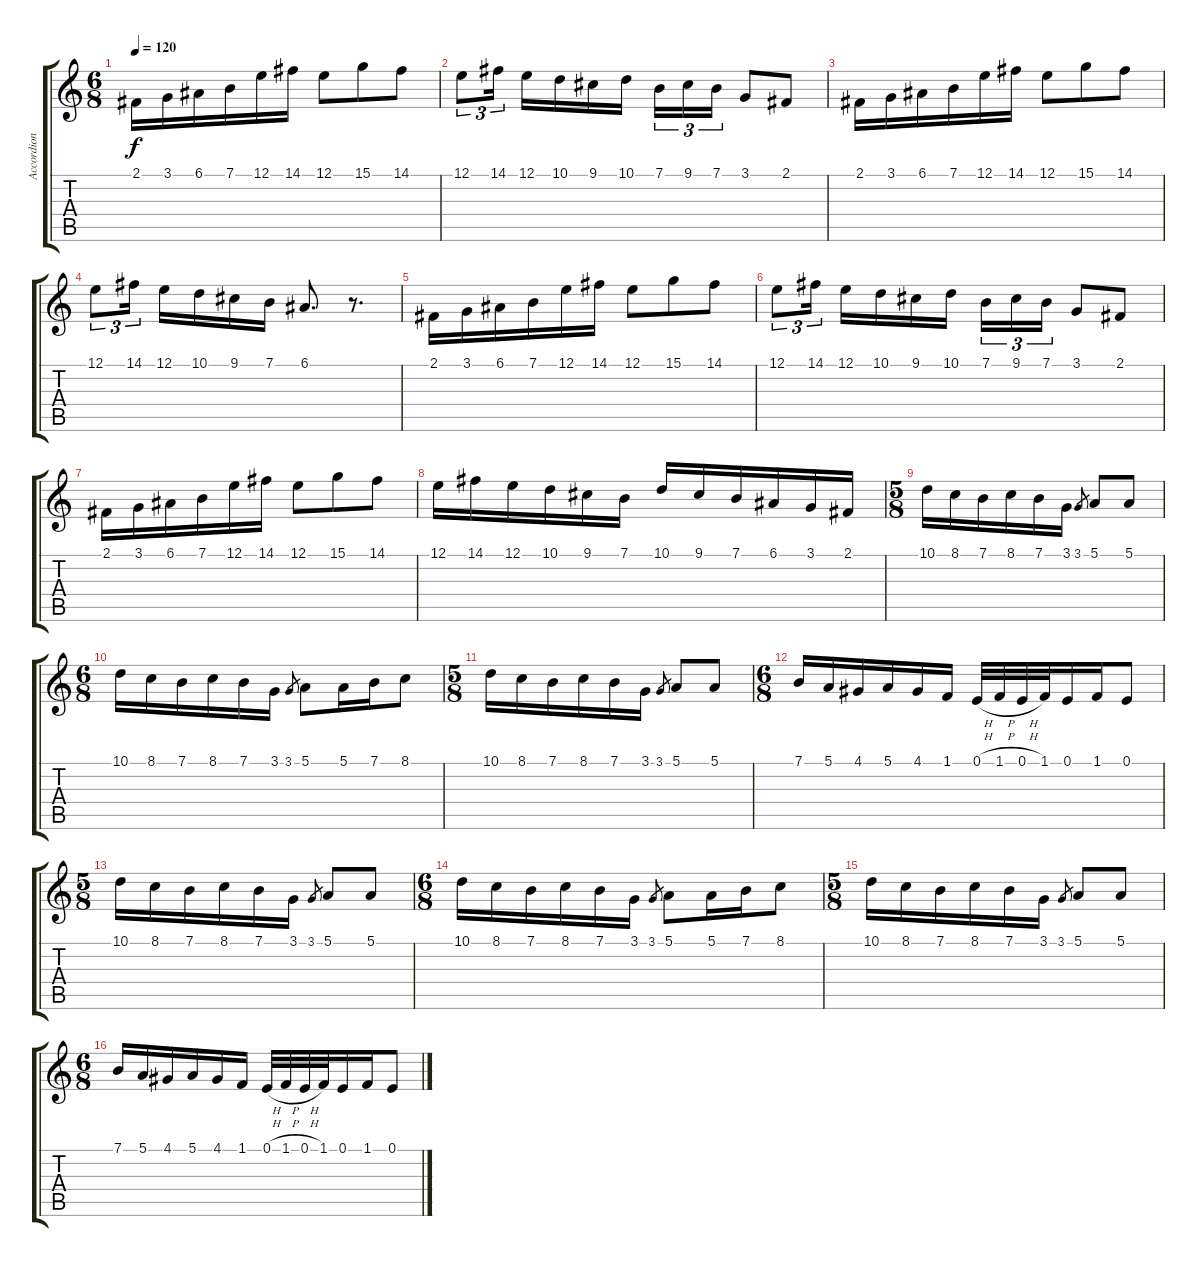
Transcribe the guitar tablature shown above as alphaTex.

\track ("Accordion" "Accordion") {instrument accordion}
\staff {score tabs}
\tuning (E4 B3 G3 D3 A2 E2) {hide}
\ts (6 8)
\tempo 120
\clef g2
\ks c
2.1.16{dy f} 3.1.16 6.1.16 7.1.16 12.1.16 14.1.16 12.1.8 15.1.8 14.1.8 |
12.1.8{tu (3 2)} 14.1.16{tu (3 2) beam splitsecondary} 12.1.16 10.1.16 9.1.16 10.1.16 7.1.16{tu (3 2)} 9.1.16{tu (3 2)} 7.1.16{tu (3 2)} 3.1.8 2.1.8 |
2.1.16 3.1.16 6.1.16 7.1.16 12.1.16 14.1.16 12.1.8 15.1.8 14.1.8 |
12.1.8{tu (3 2)} 14.1.16{tu (3 2) beam splitsecondary} 12.1.16 10.1.16 9.1.16 7.1.16 6.1.8{d} r.8{d} |
2.1.16 3.1.16 6.1.16 7.1.16 12.1.16 14.1.16 12.1.8 15.1.8 14.1.8 |
12.1.8{tu (3 2)} 14.1.16{tu (3 2) beam splitsecondary} 12.1.16 10.1.16 9.1.16 10.1.16 7.1.16{tu (3 2)} 9.1.16{tu (3 2)} 7.1.16{tu (3 2)} 3.1.8 2.1.8 |
2.1.16 3.1.16 6.1.16 7.1.16 12.1.16 14.1.16 12.1.8 15.1.8 14.1.8 |
12.1.16 14.1.16 12.1.16 10.1.16 9.1.16 7.1.16 10.1.16 9.1.16 7.1.16 6.1.16 3.1.16 2.1.16 |
\ts (5 8)
10.1.16 8.1.16 7.1.16 8.1.16 7.1.16 3.1.16 3.1.8{gr} 5.1.8 5.1.8 |
\ts (6 8)
10.1.16 8.1.16 7.1.16 8.1.16 7.1.16 3.1.16 3.1.8{gr} 5.1.8 5.1.16 7.1.16 8.1.8 |
\ts (5 8)
10.1.16 8.1.16 7.1.16 8.1.16 7.1.16 3.1.16 3.1.8{gr} 5.1.8 5.1.8 |
\ts (6 8)
7.1.16 5.1.16 4.1.16 5.1.16 4.1.16 1.1.16 0.1{h}.32 1.1{h}.32 0.1{h}.32 1.1.32 0.1.16 1.1.16 0.1.8 |
\ts (5 8)
10.1.16 8.1.16 7.1.16 8.1.16 7.1.16 3.1.16 3.1.8{gr} 5.1.8 5.1.8 |
\ts (6 8)
10.1.16 8.1.16 7.1.16 8.1.16 7.1.16 3.1.16 3.1.8{gr} 5.1.8 5.1.16 7.1.16 8.1.8 |
\ts (5 8)
10.1.16 8.1.16 7.1.16 8.1.16 7.1.16 3.1.16 3.1.8{gr} 5.1.8 5.1.8 |
\ts (6 8)
7.1.16 5.1.16 4.1.16 5.1.16 4.1.16 1.1.16 0.1{h}.32 1.1{h}.32 0.1{h}.32 1.1.32 0.1.16 1.1.16 0.1.8
